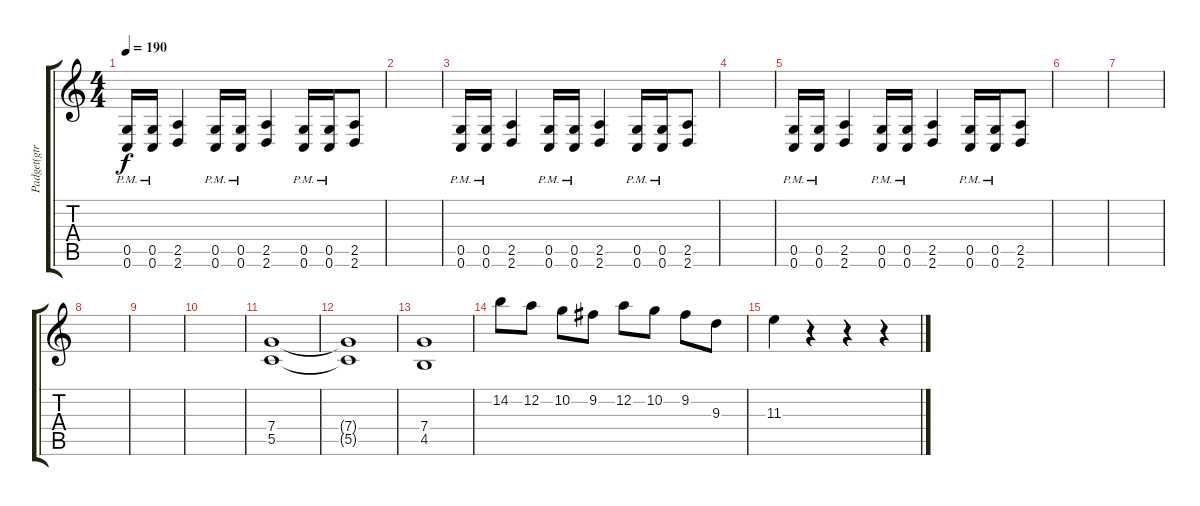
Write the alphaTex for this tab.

\track ("Padget(gtr.2)" "Padget(gtr") {instrument distortionguitar}
\staff {score tabs}
\tuning (D4 A3 F3 C3 G2 C2) {hide}
\ts (4 4)
\tempo 190
\clef g2
\ks c
(0.5{pm} 0.6{pm}).16{dy f} (0.5{pm} 0.6{pm}).16 (2.5 2.6).4 (0.5{pm} 0.6{pm}).16 (0.5{pm} 0.6{pm}).16 (2.5 2.6).4 (0.5 0.6{pm}).16 (0.5 0.6{pm}).16 (2.5 2.6).8 |
|
(0.5{pm} 0.6{pm}).16 (0.5{pm} 0.6{pm}).16 (2.5 2.6).4 (0.5{pm} 0.6{pm}).16 (0.5{pm} 0.6{pm}).16 (2.5 2.6).4 (0.5 0.6{pm}).16 (0.5 0.6{pm}).16 (2.5 2.6).8 |
|
(0.5{pm} 0.6{pm}).16 (0.5{pm} 0.6{pm}).16 (2.5 2.6).4 (0.5{pm} 0.6{pm}).16 (0.5{pm} 0.6{pm}).16 (2.5 2.6).4 (0.5 0.6{pm}).16 (0.5 0.6{pm}).16 (2.5 2.6).8 |
|
|
|
|
|
(7.4 5.5).1 |
(7.4{t} 5.5{t}).1 |
(7.4 4.5).1 |
14.2.8 12.2.8 10.2.8 9.2.8 12.2.8 10.2.8 9.2.8 9.3.8 |
11.3.4 r.4 r.4 r.4
